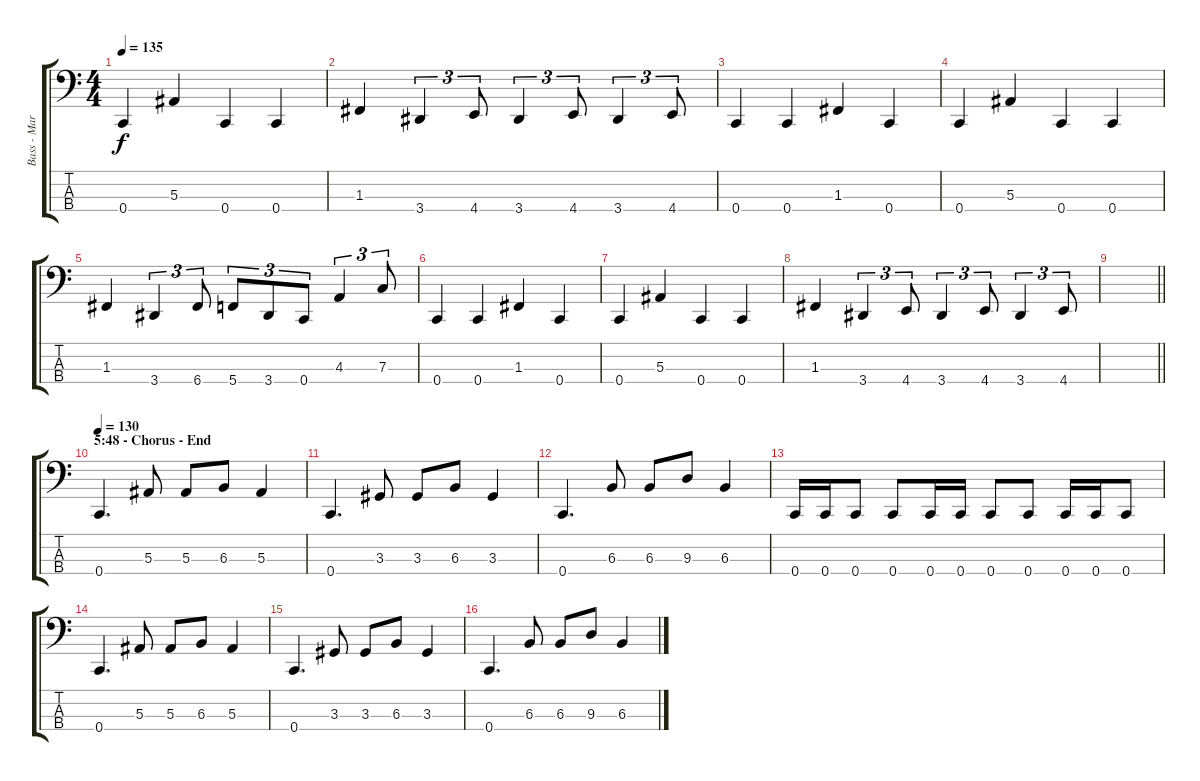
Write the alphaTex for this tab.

\track ("Bass - Marius" "Bass - Mar") {instrument electricbasspick}
\staff {score tabs}
\tuning (Eb2 Bb1 F1 C1) {hide}
\ts (4 4)
\tempo 135
\clef f4
\ks c
0.4.4{dy f} 5.3.4 0.4.4 0.4.4 |
1.3.4 3.4.4{tu (3 2)} 4.4.8{tu (3 2)} 3.4.4{tu (3 2)} 4.4.8{tu (3 2)} 3.4.4{tu (3 2)} 4.4.8{tu (3 2)} |
0.4.4 0.4.4 1.3.4 0.4.4 |
0.4.4 5.3.4 0.4.4 0.4.4 |
1.3.4 3.4.4{tu (3 2)} 6.4.8{tu (3 2)} 5.4.8{tu (3 2)} 3.4.8{tu (3 2)} 0.4.8{tu (3 2)} 4.3.4{tu (3 2)} 7.3.8{tu (3 2)} |
0.4.4 0.4.4 1.3.4 0.4.4 |
0.4.4 5.3.4 0.4.4 0.4.4 |
1.3.4 3.4.4{tu (3 2)} 4.4.8{tu (3 2)} 3.4.4{tu (3 2)} 4.4.8{tu (3 2)} 3.4.4{tu (3 2)} 4.4.8{tu (3 2)} |
\barLineRight lightlight
|
\section ("" "5:48 - Chorus - End")
\tempo 130
0.4.4{d} 5.3.8 5.3.8 6.3.8 5.3.4 |
0.4.4{d} 3.3.8 3.3.8 6.3.8 3.3.4 |
0.4.4{d} 6.3.8 6.3.8 9.3.8 6.3.4 |
0.4.16 0.4.16 0.4.8 0.4.8 0.4.16 0.4.16 0.4.8 0.4.8 0.4.16 0.4.16 0.4.8 |
0.4.4{d} 5.3.8 5.3.8 6.3.8 5.3.4 |
0.4.4{d} 3.3.8 3.3.8 6.3.8 3.3.4 |
0.4.4{d} 6.3.8 6.3.8 9.3.8 6.3.4
